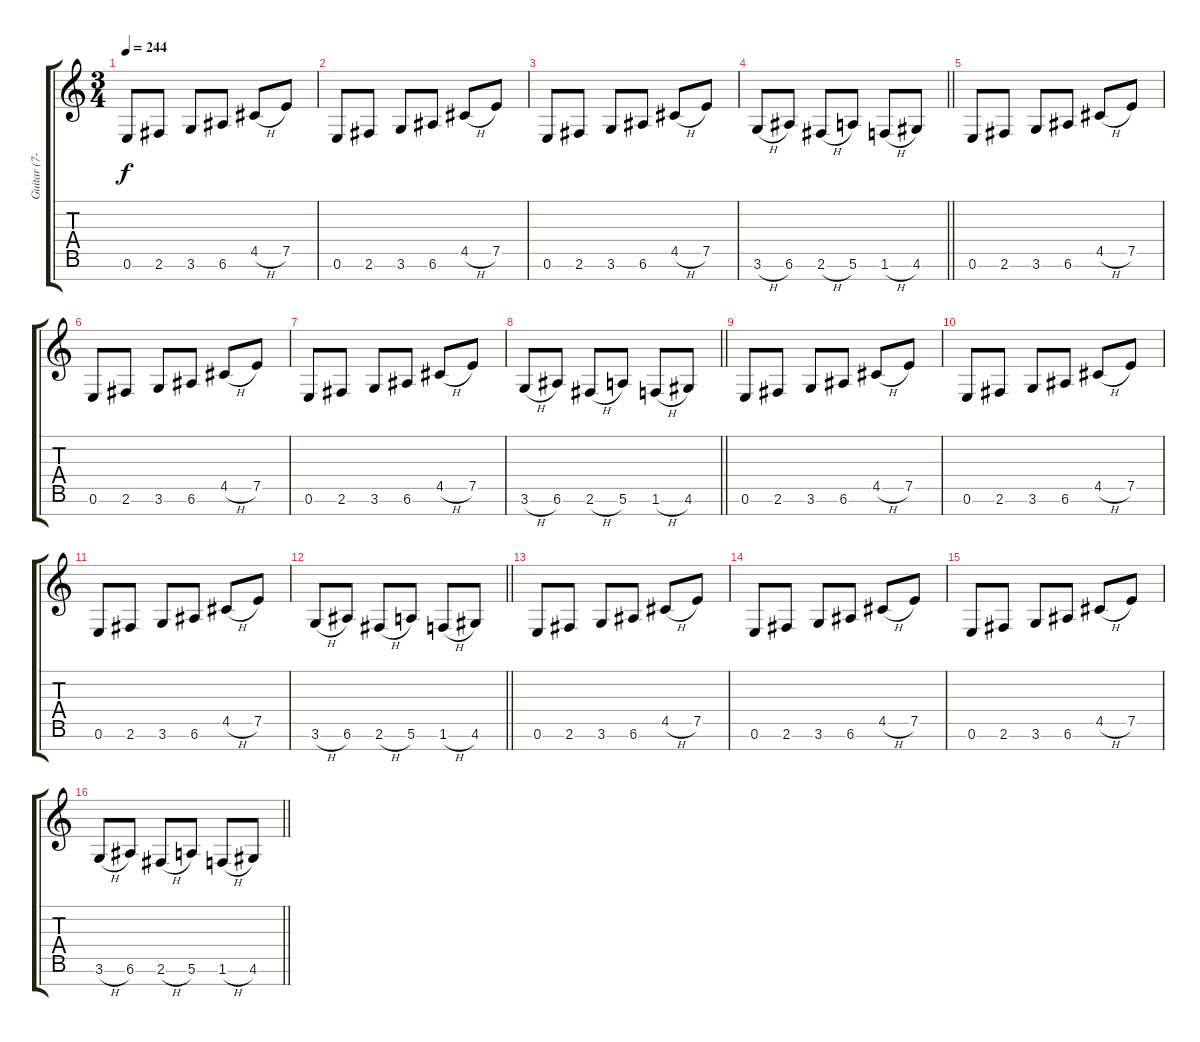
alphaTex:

\track ("Guitar (7-string)" "Guitar (7-") {instrument distortionguitar}
\staff {score tabs}
\tuning (E4 B3 G3 D3 A2 E2 B1) {hide}
\ts (3 4)
\tempo 244
\clef g2
\ks c
0.6.8{dy f} 2.6.8 3.6.8 6.6.8 4.5{h}.8 7.5.8 |
0.6.8 2.6.8 3.6.8 6.6.8 4.5{h}.8 7.5.8 |
0.6.8 2.6.8 3.6.8 6.6.8 4.5{h}.8 7.5.8 |
\barLineRight lightlight
3.6{h}.8 6.6.8 2.6{h}.8 5.6.8 1.6{h}.8 4.6.8 |
0.6.8 2.6.8 3.6.8 6.6.8 4.5{h}.8 7.5.8 |
0.6.8 2.6.8 3.6.8 6.6.8 4.5{h}.8 7.5.8 |
0.6.8 2.6.8 3.6.8 6.6.8 4.5{h}.8 7.5.8 |
\barLineRight lightlight
3.6{h}.8 6.6.8 2.6{h}.8 5.6.8 1.6{h}.8 4.6.8 |
0.6.8 2.6.8 3.6.8 6.6.8 4.5{h}.8 7.5.8 |
0.6.8 2.6.8 3.6.8 6.6.8 4.5{h}.8 7.5.8 |
0.6.8 2.6.8 3.6.8 6.6.8 4.5{h}.8 7.5.8 |
\barLineRight lightlight
3.6{h}.8 6.6.8 2.6{h}.8 5.6.8 1.6{h}.8 4.6.8 |
0.6.8 2.6.8 3.6.8 6.6.8 4.5{h}.8 7.5.8 |
0.6.8 2.6.8 3.6.8 6.6.8 4.5{h}.8 7.5.8 |
0.6.8 2.6.8 3.6.8 6.6.8 4.5{h}.8 7.5.8 |
\barLineRight lightlight
3.6{h}.8 6.6.8 2.6{h}.8 5.6.8 1.6{h}.8 4.6.8
